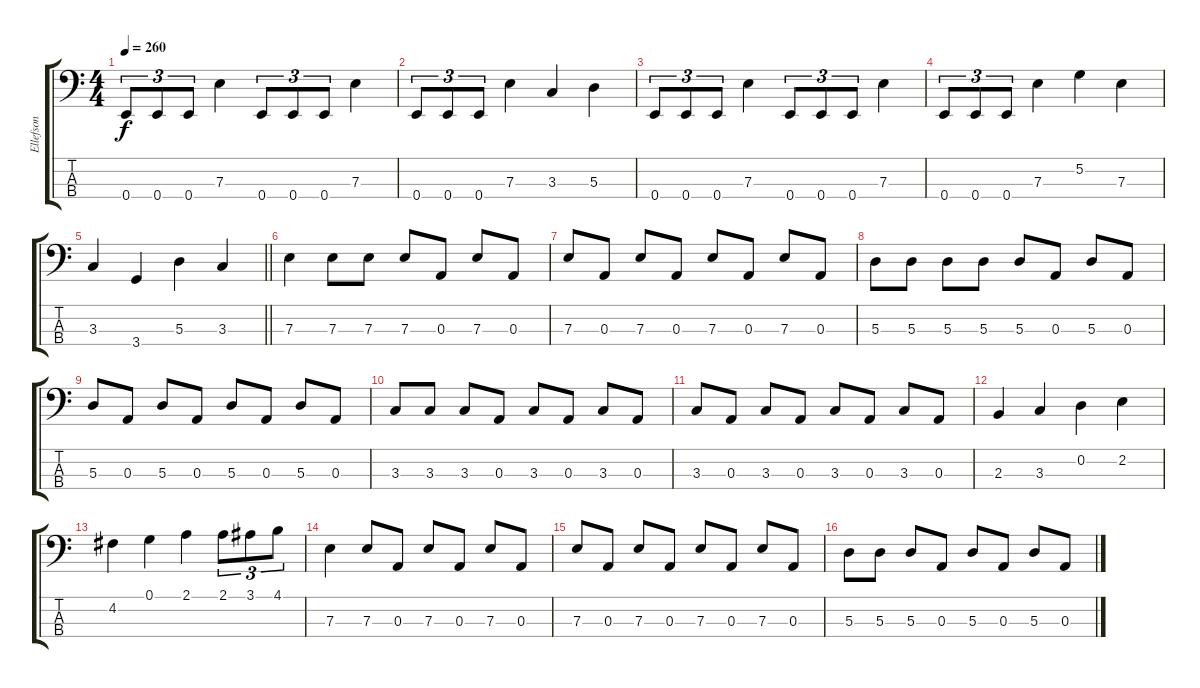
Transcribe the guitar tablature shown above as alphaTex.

\track ("Ellefson" "Ellefson") {instrument electricbasspick}
\staff {score tabs}
\tuning (G2 D2 A1 E1) {hide}
\ts (4 4)
\tempo 260
\clef f4
\ks c
0.4.8{tu (3 2) dy f} 0.4.8{tu (3 2)} 0.4.8{tu (3 2)} 7.3.4 0.4.8{tu (3 2)} 0.4.8{tu (3 2)} 0.4.8{tu (3 2)} 7.3.4 |
0.4.8{tu (3 2)} 0.4.8{tu (3 2)} 0.4.8{tu (3 2)} 7.3.4 3.3.4 5.3.4 |
0.4.8{tu (3 2)} 0.4.8{tu (3 2)} 0.4.8{tu (3 2)} 7.3.4 0.4.8{tu (3 2)} 0.4.8{tu (3 2)} 0.4.8{tu (3 2)} 7.3.4 |
0.4.8{tu (3 2)} 0.4.8{tu (3 2)} 0.4.8{tu (3 2)} 7.3.4 5.2.4 7.3.4 |
\barLineRight lightlight
3.3.4 3.4.4 5.3.4 3.3.4 |
7.3.4 7.3.8 7.3.8 7.3.8 0.3.8 7.3.8 0.3.8 |
7.3.8 0.3.8 7.3.8 0.3.8 7.3.8 0.3.8 7.3.8 0.3.8 |
5.3.8 5.3.8 5.3.8 5.3.8 5.3.8 0.3.8 5.3.8 0.3.8 |
5.3.8 0.3.8 5.3.8 0.3.8 5.3.8 0.3.8 5.3.8 0.3.8 |
3.3.8 3.3.8 3.3.8 0.3.8 3.3.8 0.3.8 3.3.8 0.3.8 |
3.3.8 0.3.8 3.3.8 0.3.8 3.3.8 0.3.8 3.3.8 0.3.8 |
2.3.4 3.3.4 0.2.4 2.2.4 |
4.2.4 0.1.4 2.1.4 2.1.8{tu (3 2)} 3.1.8{tu (3 2)} 4.1.8{tu (3 2)} |
7.3.4 7.3.8 0.3.8 7.3.8 0.3.8 7.3.8 0.3.8 |
7.3.8 0.3.8 7.3.8 0.3.8 7.3.8 0.3.8 7.3.8 0.3.8 |
5.3.8 5.3.8 5.3.8 0.3.8 5.3.8 0.3.8 5.3.8 0.3.8
